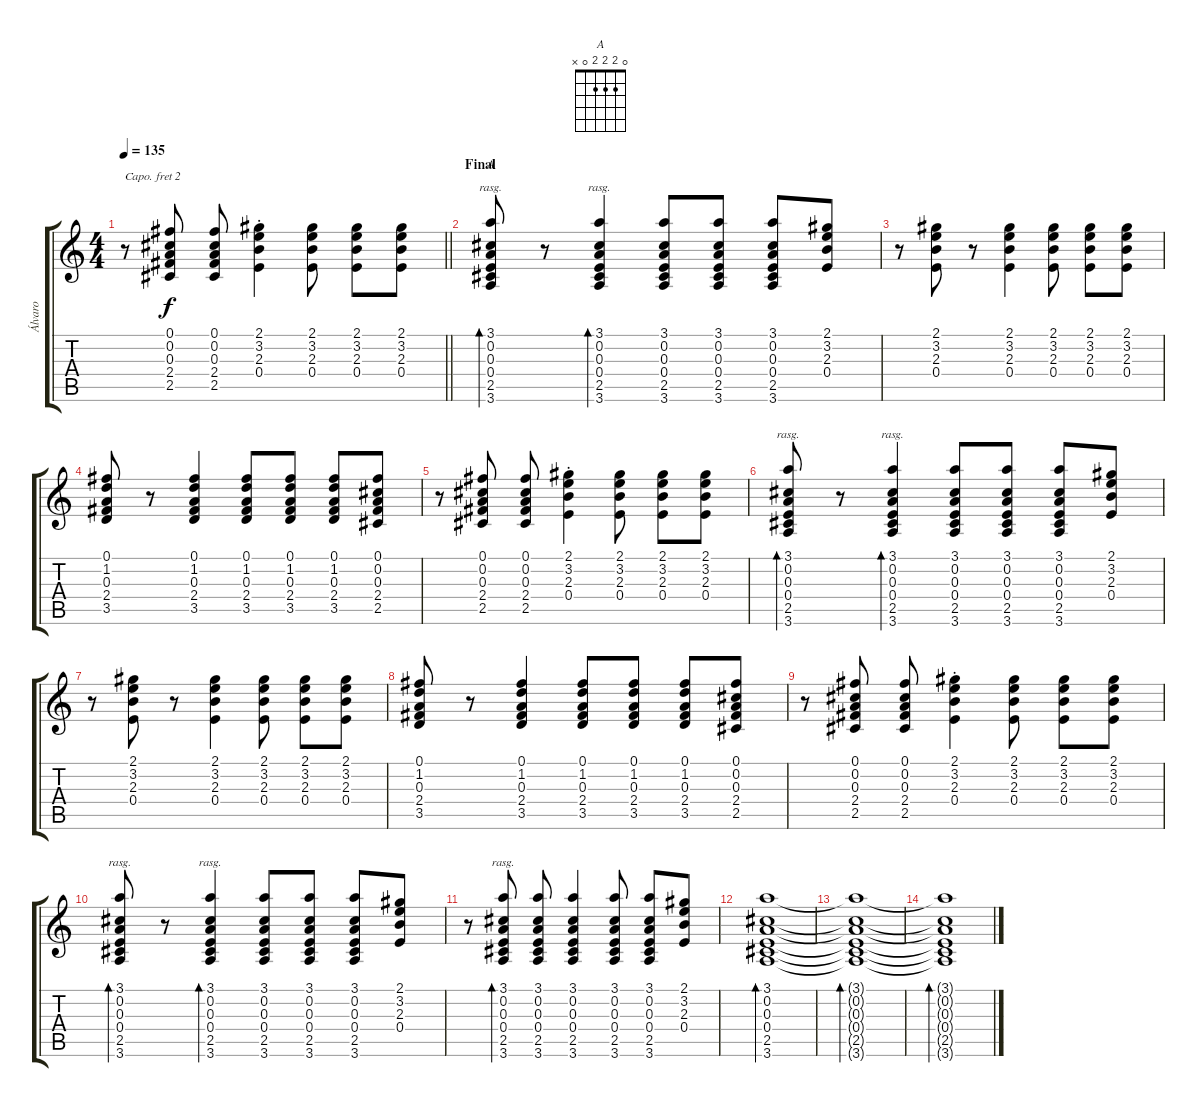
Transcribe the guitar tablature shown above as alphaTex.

\track ("Álvaro" "Álvaro") {instrument acousticguitarsteel}
\staff {score tabs}
\capo 2
\tuning (E4 B3 G3 D3 A2 E2) {hide}
\chord ("A" 0 2 2 2 0 x)
\ts (4 4)
\tempo 135
\clef g2
\barLineRight lightlight
\ks c
r.8{dy f} (0.1 0.2 0.3 2.4 2.5).8 (0.1 0.2 0.3 2.4 2.5).8 (2.1{st} 3.2{st} 2.3{st} 0.4{st}).4 (2.1 3.2 2.3 0.4).8 (2.1 3.2 2.3 0.4).8 (2.1 3.2 2.3 0.4).8 |
\section ("" "Final")
(3.1 0.2 0.3 0.4 2.5 3.6).8{bd 30 ch "A" rasg ii} r.8 (3.1 0.2 0.3 0.4 2.5 3.6).4{bd 30 rasg ii} (3.1 0.2 0.3 0.4 2.5 3.6).8 (3.1 0.2 0.3 0.4 2.5 3.6).8 (3.1 0.2 0.3 0.4 2.5 3.6).8 (2.1 3.2 2.3 0.4).8 |
r.8 (2.1 3.2 2.3 0.4).8 r.8 (2.1 3.2 2.3 0.4).4 (2.1 3.2 2.3 0.4).8 (2.1 3.2 2.3 0.4).8 (2.1 3.2 2.3 0.4).8 |
(0.1 1.2 0.3 2.4 3.5).8 r.8 (0.1 1.2 0.3 2.4 3.5).4 (0.1 1.2 0.3 2.4 3.5).8 (0.1 1.2 0.3 2.4 3.5).8 (0.1 1.2 0.3 2.4 3.5).8 (0.1 0.2 0.3 2.4 2.5).8 |
r.8 (0.1 0.2 0.3 2.4 2.5).8 (0.1 0.2 0.3 2.4 2.5).8 (2.1{st} 3.2{st} 2.3{st} 0.4{st}).4 (2.1 3.2 2.3 0.4).8 (2.1 3.2 2.3 0.4).8 (2.1 3.2 2.3 0.4).8 |
(3.1 0.2 0.3 0.4 2.5 3.6).8{bd 30 rasg ii} r.8 (3.1 0.2 0.3 0.4 2.5 3.6).4{bd 30 rasg ii} (3.1 0.2 0.3 0.4 2.5 3.6).8 (3.1 0.2 0.3 0.4 2.5 3.6).8 (3.1 0.2 0.3 0.4 2.5 3.6).8 (2.1 3.2 2.3 0.4).8 |
r.8 (2.1 3.2 2.3 0.4).8 r.8 (2.1 3.2 2.3 0.4).4 (2.1 3.2 2.3 0.4).8 (2.1 3.2 2.3 0.4).8 (2.1 3.2 2.3 0.4).8 |
(0.1 1.2 0.3 2.4 3.5).8 r.8 (0.1 1.2 0.3 2.4 3.5).4 (0.1 1.2 0.3 2.4 3.5).8 (0.1 1.2 0.3 2.4 3.5).8 (0.1 1.2 0.3 2.4 3.5).8 (0.1 0.2 0.3 2.4 2.5).8 |
r.8 (0.1 0.2 0.3 2.4 2.5).8 (0.1 0.2 0.3 2.4 2.5).8 (2.1{st} 3.2{st} 2.3{st} 0.4{st}).4 (2.1 3.2 2.3 0.4).8 (2.1 3.2 2.3 0.4).8 (2.1 3.2 2.3 0.4).8 |
(3.1 0.2 0.3 0.4 2.5 3.6).8{bd 30 rasg ii} r.8 (3.1 0.2 0.3 0.4 2.5 3.6).4{bd 30 rasg ii} (3.1 0.2 0.3 0.4 2.5 3.6).8 (3.1 0.2 0.3 0.4 2.5 3.6).8 (3.1 0.2 0.3 0.4 2.5 3.6).8 (2.1 3.2 2.3 0.4).8 |
r.8 (3.1 0.2 0.3 0.4 2.5 3.6).8{bd 30 rasg ii} (3.1 0.2 0.3 0.4 2.5 3.6).8 (3.1 0.2 0.3 0.4 2.5 3.6).4 (3.1 0.2 0.3 0.4 2.5 3.6).8 (3.1 0.2 0.3 0.4 2.5 3.6).8 (2.1 3.2 2.3 0.4).8 |
(3.1 0.2 0.3 0.4 2.5 3.6).1{bd 120} |
(3.1{t} 0.2{t} 0.3{t} 0.4{t} 2.5{t} 3.6{t}).1{bd 120} |
(3.1{t} 0.2{t} 0.3{t} 0.4{t} 2.5{t} 3.6{t}).1{bd 120}
